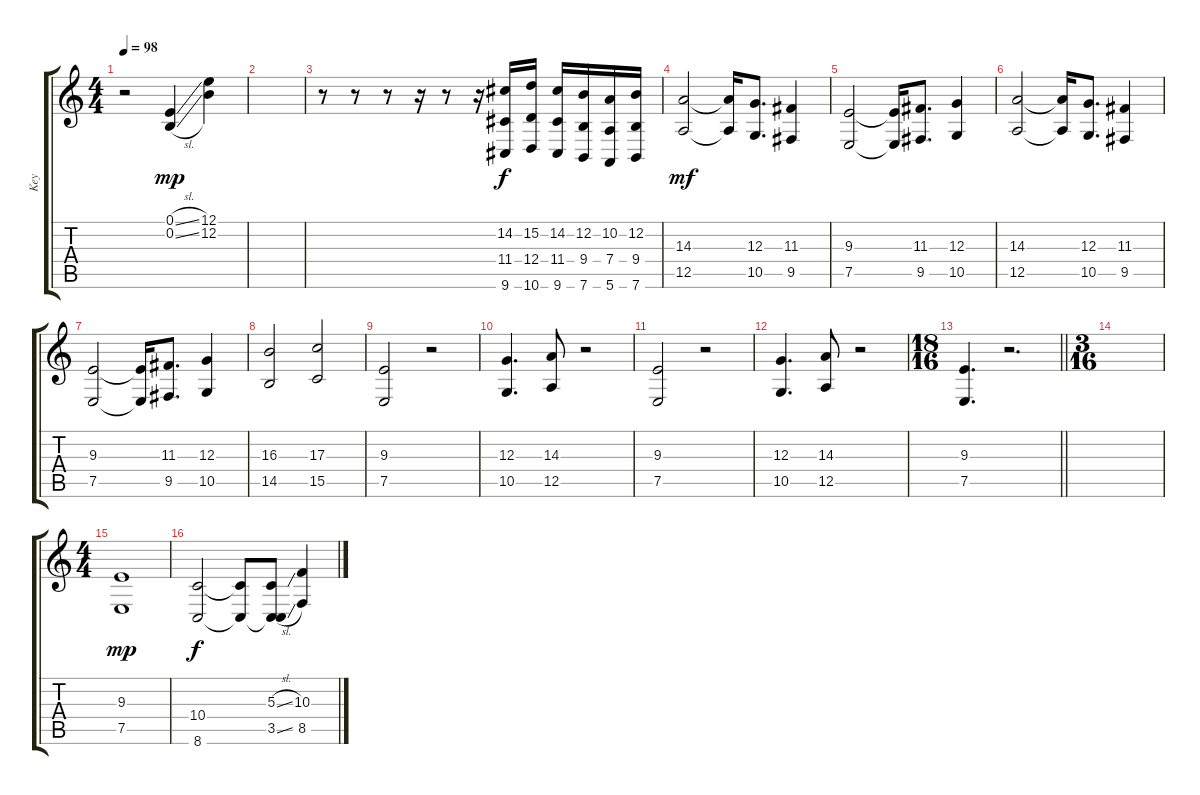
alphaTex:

\track ("Key" "Key") {instrument pad8sweep}
\staff {score tabs}
\tuning (E4 B3 G3 D3 A2 E2) {hide}
\ts (4 4)
\tempo 98
\clef g2
\ks c
r.2{dy f} (0.1{sl} 0.2{sl}).4{dy mp} (12.1 12.2).4 |
|
r.8 r.8 r.8 r.16 r.8 r.16 (14.2 11.4 9.6).16{dy f} (15.2 12.4 10.6).16 (14.2 11.4 9.6).16 (12.2 9.4 7.6).16 (10.2 7.4 5.6).16 (12.2 9.4 7.6).16 |
(14.3 12.5).2{dy mf} (14.3{t} 12.5{t}).16 (12.3 10.5).8{d} (11.3 9.5).4 |
(9.3 7.5).2 (9.3{t} 7.5{t}).16 (11.3 9.5).8{d} (12.3 10.5).4 |
(14.3 12.5).2 (14.3{t} 12.5{t}).16 (12.3 10.5).8{d} (11.3 9.5).4 |
(9.3 7.5).2 (9.3{t} 7.5{t}).16 (11.3 9.5).8{d} (12.3 10.5).4 |
(16.3 14.5).2 (17.3 15.5).2 |
(9.3 7.5).2 r.2 |
(12.3 10.5).4{d} (14.3 12.5).8 r.2 |
(9.3 7.5).2 r.2 |
(12.3 10.5).4{d} (14.3 12.5).8 r.2 |
\ts (18 16)
\barLineRight lightlight
(9.3 7.5).4{d} r.2{d} |
\ts (3 16)
|
\ts (4 4)
(9.3 7.5).1{dy mp} |
(10.4 8.6).2{dy f} (10.4{t} 8.6{t}).8 (5.3{sl} 3.5{sl} 8.6{t}).8 (10.3{sl} 8.5{sl}).4
